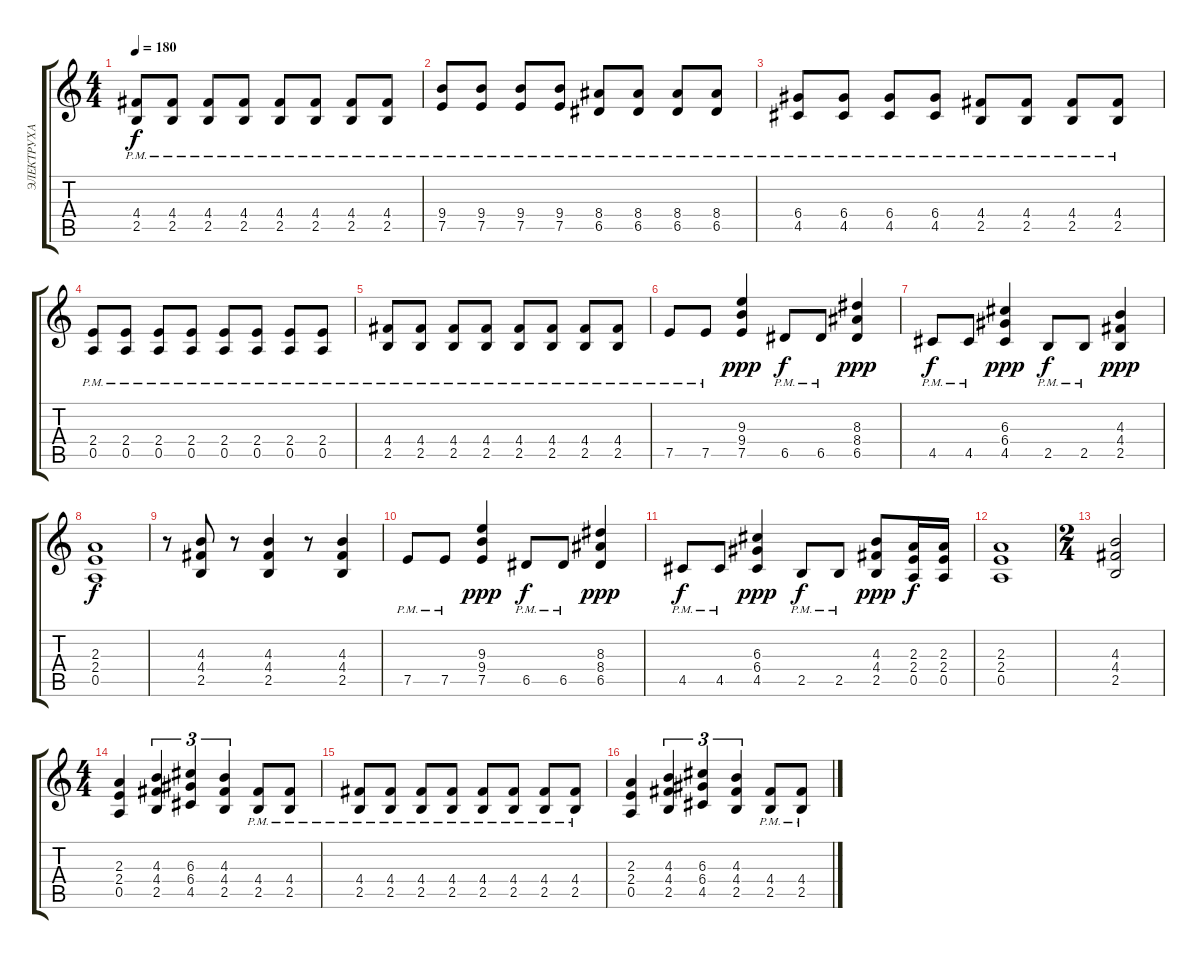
\track ("ЭЛЕКТРУХА" "ЭЛЕКТРУХА") {instrument overdrivenguitar}
\staff {score tabs}
\tuning (E4 B3 G3 D3 A2 E2) {hide}
\ts (4 4)
\tempo 180
\clef g2
\ks c
(4.4{pm} 2.5{pm}).8{dy f} (4.4{pm} 2.5{pm}).8 (4.4{pm} 2.5{pm}).8 (4.4{pm} 2.5{pm}).8 (4.4{pm} 2.5{pm}).8 (4.4{pm} 2.5{pm}).8 (4.4{pm} 2.5{pm}).8 (4.4{pm} 2.5{pm}).8 |
(9.4{pm} 7.5{pm}).8 (9.4{pm} 7.5{pm}).8 (9.4{pm} 7.5{pm}).8 (9.4{pm} 7.5{pm}).8 (8.4{pm} 6.5{pm}).8 (8.4{pm} 6.5{pm}).8 (8.4{pm} 6.5{pm}).8 (8.4{pm} 6.5{pm}).8 |
(6.4{pm} 4.5{pm}).8 (6.4{pm} 4.5{pm}).8 (6.4{pm} 4.5{pm}).8 (6.4{pm} 4.5{pm}).8 (4.4{pm} 2.5{pm}).8 (4.4{pm} 2.5{pm}).8 (4.4{pm} 2.5{pm}).8 (4.4{pm} 2.5{pm}).8 |
(2.4{pm} 0.5{pm}).8 (2.4{pm} 0.5{pm}).8 (2.4{pm} 0.5{pm}).8 (2.4{pm} 0.5{pm}).8 (2.4{pm} 0.5{pm}).8 (2.4{pm} 0.5{pm}).8 (2.4{pm} 0.5{pm}).8 (2.4{pm} 0.5{pm}).8 |
(4.4{pm} 2.5{pm}).8 (4.4{pm} 2.5{pm}).8 (4.4{pm} 2.5{pm}).8 (4.4{pm} 2.5{pm}).8 (4.4{pm} 2.5{pm}).8 (4.4{pm} 2.5{pm}).8 (4.4{pm} 2.5{pm}).8 (4.4{pm} 2.5{pm}).8 |
7.5{pm}.8 7.5{pm}.8 (9.3 9.4 7.5).4{dy ppp} 6.5{pm}.8{dy f} 6.5{pm}.8 (8.3 8.4 6.5).4{dy ppp} |
4.5{pm}.8{dy f} 4.5{pm}.8 (6.3 6.4 4.5).4{dy ppp} 2.5{pm}.8{dy f} 2.5{pm}.8 (4.3 4.4 2.5).4{dy ppp} |
(2.3 2.4 0.5).1{dy f} |
r.8 (4.3 4.4 2.5).8 r.8 (4.3 4.4 2.5).4 r.8 (4.3 4.4 2.5).4 |
7.5{pm}.8 7.5{pm}.8 (9.3 9.4 7.5).4{dy ppp} 6.5{pm}.8{dy f} 6.5{pm}.8 (8.3 8.4 6.5).4{dy ppp} |
4.5{pm}.8{dy f} 4.5{pm}.8 (6.3 6.4 4.5).4{dy ppp} 2.5{pm}.8{dy f} 2.5{pm}.8 (4.3 4.4 2.5).8{dy ppp} (2.3 2.4 0.5).16{dy f} (2.3 2.4 0.5).16 |
(2.3 2.4 0.5).1 |
\ts (2 4)
(4.3 4.4 2.5).2 |
\ts (4 4)
(2.3 2.4 0.5).4 (4.3 4.4 2.5).4{tu (3 2)} (6.3 6.4 4.5).4{tu (3 2)} (4.3 4.4 2.5).4{tu (3 2)} (4.4{pm} 2.5{pm}).8 (4.4{pm} 2.5{pm}).8 |
(4.4{pm} 2.5{pm}).8 (4.4{pm} 2.5{pm}).8 (4.4{pm} 2.5{pm}).8 (4.4{pm} 2.5{pm}).8 (4.4{pm} 2.5{pm}).8 (4.4{pm} 2.5{pm}).8 (4.4{pm} 2.5{pm}).8 (4.4{pm} 2.5{pm}).8 |
(2.3 2.4 0.5).4 (4.3 4.4 2.5).4{tu (3 2)} (6.3 6.4 4.5).4{tu (3 2)} (4.3 4.4 2.5).4{tu (3 2)} (4.4{pm} 2.5{pm}).8 (4.4{pm} 2.5{pm}).8
